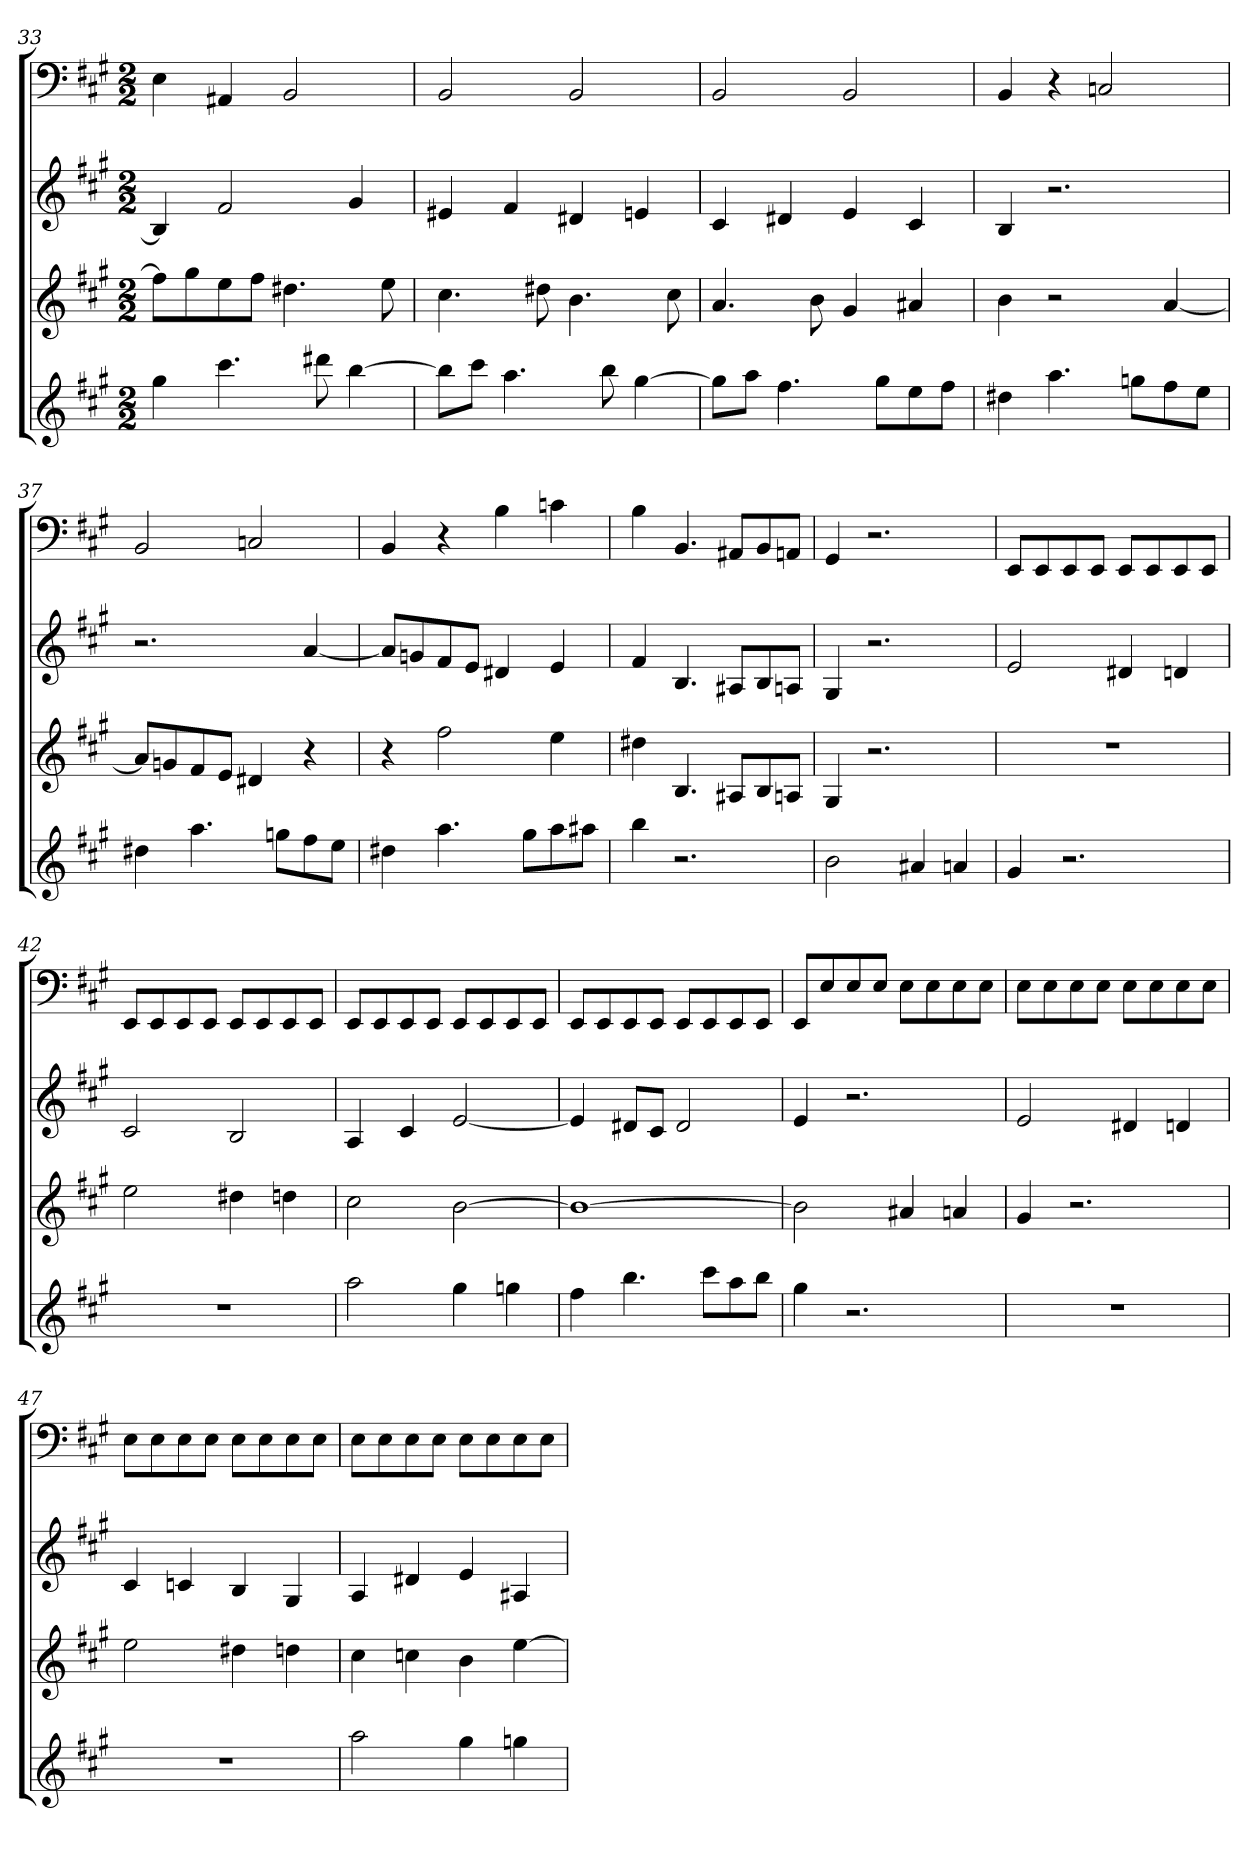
**kern	**kern	**kern	**kern
*part4	*part3	*part2	*part1
*staff4	*staff3	*staff2	*staff1
*k[f#c#g#]	*k[f#c#g#]	*k[f#c#g#]	*k[f#c#g#]
*A:	*A:	*A:	*A:
*M2/2	*M2/2	*M2/2	*M2/2
=33	=33	=33	=33
4gg#	8ff#L]	4B]	4E
.	8gg#	.	.
4.ccc#	8ee	2f#	4AA#X
.	8ff#J	.	.
.	4.dd#X	.	2BB
8ddd#X	.	.	.
[4bb	.	4g#	.
.	8ee	.	.
=34	=34	=34	=34
8bbL]	4.cc#	4e#X	2BB
8ccc#J	.	.	.
4.aa	.	4f#	.
.	8dd#X	.	.
.	4.b	4d#X	2BB
8bb	.	.	.
[4gg#	.	4en	.
.	8cc#	.	.
=35	=35	=35	=35
8gg#L]	4.a	4c#	2BB
8aaJ	.	.	.
4.ff#	.	4d#X	.
.	8b	.	.
.	4g#	4e	2BB
8gg#L	.	.	.
8ee	4a#X	4c#	.
8ff#J	.	.	.
=36	=36	=36	=36
4dd#X	4b	4B	4BB
4.aa	2r	2.r	4r
.	.	.	2Cn
8ggnL	.	.	.
8ff#	[4a	.	.
8eeJ	.	.	.
=37	=37	=37	=37
4dd#X	8aL]	2.r	2BB
.	8gn	.	.
4.aa	8f#	.	.
.	8eJ	.	.
.	4d#X	.	2Cn
8ggnL	.	.	.
8ff#	4r	[4a	.
8eeJ	.	.	.
=38	=38	=38	=38
4dd#X	4r	8aL]	4BB
.	.	8gn	.
4.aa	2ff#	8f#	4r
.	.	8eJ	.
.	.	4d#X	4B
8gg#L	.	.	.
8aa	4ee	4e	4cn
8aa#XJ	.	.	.
=39	=39	=39	=39
4bb	4dd#X	4f#	4B
2.r	4.B	4.B	4.BB
.	8A#XL	8A#XL	8AA#XL
.	8B	8B	8BB
.	8AnJ	8AnJ	8AAnJ
=40	=40	=40	=40
2b	4G#	4G#	4GG#
.	2.r	2.r	2.r
4a#X	.	.	.
4an	.	.	.
=41	=41	=41	=41
4g#	1r	2e	8EEL
.	.	.	8EE
2.r	.	.	8EE
.	.	.	8EEJ
.	.	4d#X	8EEL
.	.	.	8EE
.	.	4dn	8EE
.	.	.	8EEJ
=42	=42	=42	=42
1r	2ee	2c#	8EEL
.	.	.	8EE
.	.	.	8EE
.	.	.	8EEJ
.	4dd#X	2B	8EEL
.	.	.	8EE
.	4ddn	.	8EE
.	.	.	8EEJ
=43	=43	=43	=43
2aa	2cc#	4A	8EEL
.	.	.	8EE
.	.	4c#	8EE
.	.	.	8EEJ
4gg#	[2b	[2e	8EEL
.	.	.	8EE
4ggn	.	.	8EE
.	.	.	8EEJ
=44	=44	=44	=44
4ff#	1b_	4e]	8EEL
.	.	.	8EE
4.bb	.	8d#XL	8EE
.	.	8c#J	8EEJ
.	.	2d#	8EEL
8ccc#L	.	.	8EE
8aa	.	.	8EE
8bbJ	.	.	8EEJ
=45	=45	=45	=45
4gg#	2b]	4e	8EEL
.	.	.	8E
2.r	.	2.r	8E
.	.	.	8EJ
.	4a#X	.	8EL
.	.	.	8E
.	4an	.	8E
.	.	.	8EJ
=46	=46	=46	=46
1r	4g#	2e	8EL
.	.	.	8E
.	2.r	.	8E
.	.	.	8EJ
.	.	4d#X	8EL
.	.	.	8E
.	.	4dn	8E
.	.	.	8EJ
=47	=47	=47	=47
1r	2ee	4c#	8EL
.	.	.	8E
.	.	4cn	8E
.	.	.	8EJ
.	4dd#X	4B	8EL
.	.	.	8E
.	4ddn	4G#	8E
.	.	.	8EJ
=48	=48	=48	=48
2aa	4cc#	4A	8EL
.	.	.	8E
.	4ccn	4d#X	8E
.	.	.	8EJ
4gg#	4b	4e	8EL
.	.	.	8E
4ggn	[4ee	4A#X	8E
.	.	.	8EJ
=	=	=	=
*-	*-	*-	*-
